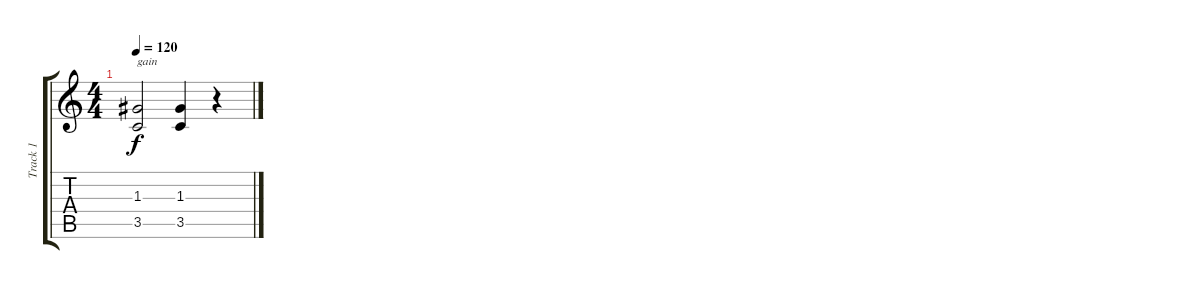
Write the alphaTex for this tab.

\track ("Track 1" "Track 1") {instrument acousticguitarsteel}
\staff {score tabs}
\tuning (E4 B3 G3 D3 A2 E2) {hide}
\ts (4 4)
\tempo 120
\clef g2
\ks c
(1.3 3.5).2{txt "gain" dy f} (1.3 3.5).4 r.4
